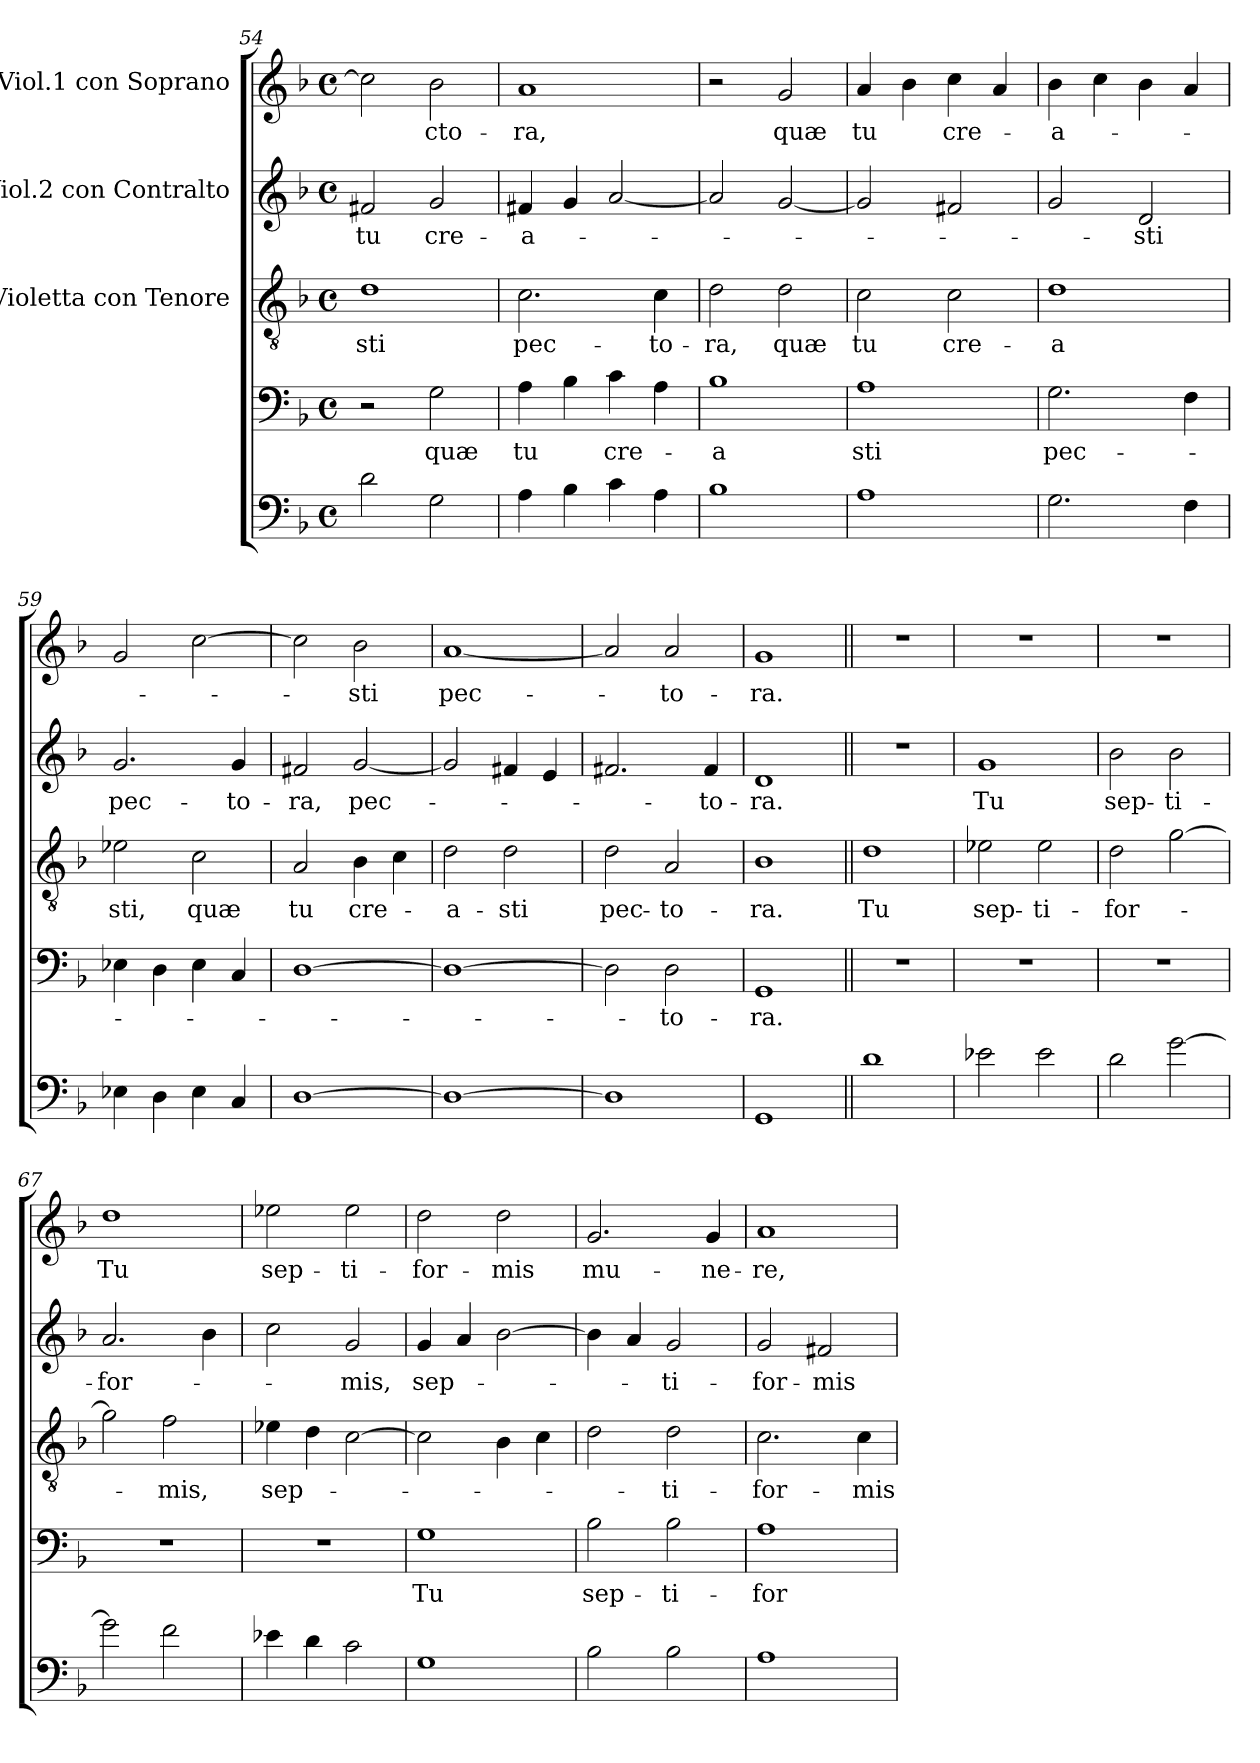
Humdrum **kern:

**kern	**kern	**text	**kern	**text	**kern	**text	**kern	**text
*part5	*part4	*part4	*part3	*part3	*part2	*part2	*part1	*part1
*staff5	*staff4	*staff4	*staff3	*staff3	*staff2	*staff2	*staff1	*staff1
*	*	*	*I"Violetta con Tenore	*	*I"Viol.2 con Contralto	*	*I"Viol.1 con Soprano	*
*clefF4	*clefF4	*	*clefGv2	*	*clefG2	*	*clefG2	*
*k[b-]	*k[b-]	*	*k[b-]	*	*k[b-]	*	*k[b-]	*
*F:	*F:	*	*F:	*	*F:	*	*F:	*
*M4/4	*M4/4	*	*M4/4	*	*M4/4	*	*M4/4	*
*met(c)	*met(c)	*	*met(c)	*	*met(c)	*	*met(c)	*
=54	=54	=54	=54	=54	=54	=54	=54	=54
!	!	!	!	!LO:LY:b	!	!LO:LY:b	!	!
2d\	2r	.	1d	-sti	2f#X/	tu	2cc\]	.
!	!	!LO:LY:b	!	!	!	!LO:LY:b	!	!LO:LY:b
2G\	2G\	quæ	.	.	2g/	cre-	2b-\	-cto-
!!LO:LB:g=z
=55	=55	=55	=55	=55	=55	=55	=55	=55
!	!	!LO:LY:b	!	!LO:LY:b	!	!LO:LY:b	!	!LO:LY:b
4A\	4A\	tu	2.c\	pec-	4f#X/	-a-	1a	-ra,
4B-\	4B-\	.	.	.	4g/	.	.	.
!	!	!LO:LY:b	!	!	!	!	!	!
4c\	4c\	cre-	.	.	[2a/	.	.	.
!	!	!	!	!LO:LY:b	!	!	!	!
4A\	4A\	.	4c\	-to-	.	.	.	.
=56	=56	=56	=56	=56	=56	=56	=56	=56
!	!	!LO:LY:b	!	!LO:LY:b	!	!	!	!
1B-	1B-	-a	2d\	-ra,	2a/]	.	2r	.
!	!	!	!	!LO:LY:b	!	!	!	!LO:LY:b
.	.	.	2d\	quæ	[2g/	.	2g/	quæ
=57	=57	=57	=57	=57	=57	=57	=57	=57
!	!	!LO:LY:b	!	!LO:LY:b	!	!	!	!LO:LY:b
1A	1A	sti	2c\	tu	2g/]	.	4a/	tu
.	.	.	.	.	.	.	4b-\	.
!	!	!	!	!LO:LY:b	!	!	!	!LO:LY:b
.	.	.	2c\	cre-	2f#X/	.	4cc\	cre-
.	.	.	.	.	.	.	4a/	.
=58	=58	=58	=58	=58	=58	=58	=58	=58
!	!	!LO:LY:b	!	!LO:LY:b	!	!	!	!LO:LY:b
2.G\	2.G\	pec-	1d	-a	2g/	.	4b-\	-a-
.	.	.	.	.	.	.	4cc\	.
!	!	!	!	!	!	!LO:LY:b	!	!
.	.	.	.	.	2d/	-sti	4b-\	.
4F\	4F\	.	.	.	.	.	4a/	.
=59	=59	=59	=59	=59	=59	=59	=59	=59
!	!	!	!	!LO:LY:b	!	!LO:LY:b	!	!
4E-X\	4E-X\	.	2e-X\	sti,	2.g/	pec-	2g/	.
4D\	4D\	.	.	.	.	.	.	.
!	!	!	!	!LO:LY:b	!	!	!	!
4E-\	4E-\	.	2c\	quæ	.	.	[2cc\	.
!	!	!	!	!	!	!LO:LY:b	!	!
4C/	4C/	.	.	.	4g/	-to-	.	.
=60	=60	=60	=60	=60	=60	=60	=60	=60
!	!	!	!	!LO:LY:b	!	!LO:LY:b	!	!
[1D	[1D	.	2A/	tu	2f#X/	-ra,	2cc\]	.
!	!	!	!	!LO:LY:b	!	!LO:LY:b	!	!LO:LY:b
.	.	.	4B-\	cre-	[2g/	pec-	2b-\	-sti
.	.	.	4c\	.	.	.	.	.
=61	=61	=61	=61	=61	=61	=61	=61	=61
!	!	!	!	!LO:LY:b	!	!	!	!LO:LY:b
1D_	1D_	.	2d\	-a-	2g/]	.	[1a	pec-
!	!	!	!	!LO:LY:b	!	!	!	!
.	.	.	2d\	-sti	4f#X/	.	.	.
.	.	.	.	.	4e/	.	.	.
=62	=62	=62	=62	=62	=62	=62	=62	=62
!	!	!	!	!LO:LY:b	!	!	!	!
1D]	2D\]	.	2d\	pec-	2.f#X/	.	2a/]	.
!	!	!LO:LY:b	!	!LO:LY:b	!	!	!	!LO:LY:b
.	2D\	-to-	2A/	-to-	.	.	2a/	-to-
!	!	!	!	!	!	!LO:LY:b	!	!
.	.	.	.	.	4f#/	-to-	.	.
!!LO:PB:g=z
=63	=63	=63	=63	=63	=63	=63	=63	=63
!	!	!LO:LY:b	!	!LO:LY:b	!	!LO:LY:b	!	!LO:LY:b
1GG	1GG	-ra.	1B-	-ra.	1d	-ra.	1g	-ra.
=64||	=64||	=64||	=64||	=64||	=64||	=64||	=64||	=64||
!	!	!	!	!LO:LY:b	!	!	!	!
1d	1r	.	1d	Tu	1r	.	1r	.
=65	=65	=65	=65	=65	=65	=65	=65	=65
!	!	!	!	!LO:LY:b	!	!LO:LY:b	!	!
2e-X\	1r	.	2e-X\	sep-	1g	Tu	1r	.
!	!	!	!	!LO:LY:b	!	!	!	!
2e-\	.	.	2e-\	-ti-	.	.	.	.
=66	=66	=66	=66	=66	=66	=66	=66	=66
!	!	!	!	!LO:LY:b	!	!LO:LY:b	!	!
2d\	1r	.	2d\	-for-	2b-\	sep-	1r	.
!	!	!	!	!	!	!LO:LY:b	!	!
[2g\	.	.	[2g\	.	2b-\	-ti-	.	.
=67	=67	=67	=67	=67	=67	=67	=67	=67
!	!	!	!	!	!	!LO:LY:b	!	!LO:LY:b
2g\]	1r	.	2g\]	.	2.a/	-for-	1dd	Tu
!	!	!	!	!LO:LY:b	!	!	!	!
2f\	.	.	2f\	-mis,	.	.	.	.
.	.	.	.	.	4b-\	.	.	.
=68	=68	=68	=68	=68	=68	=68	=68	=68
!	!	!	!	!LO:LY:b	!	!	!	!LO:LY:b
4e-X\	1r	.	4e-X\	sep-	2cc\	.	2ee-X\	sep-
4d\	.	.	4d\	.	.	.	.	.
!	!	!	!	!	!	!LO:LY:b	!	!LO:LY:b
2c\	.	.	[2c\	.	2g/	-mis,	2ee-\	-ti-
=69	=69	=69	=69	=69	=69	=69	=69	=69
!	!	!LO:LY:b	!	!	!	!LO:LY:b	!	!LO:LY:b
1G	1G	Tu	2c\]	.	4g/	sep-	2dd\	-for-
.	.	.	.	.	4a/	.	.	.
!	!	!	!	!	!	!	!	!LO:LY:b
.	.	.	4B-\	.	[2b-\	.	2dd\	-mis
.	.	.	4c\	.	.	.	.	.
=70	=70	=70	=70	=70	=70	=70	=70	=70
!	!	!LO:LY:b	!	!	!	!	!	!LO:LY:b
2B-\	2B-\	sep-	2d\	.	4b-\]	.	2.g/	mu-
.	.	.	.	.	4a/	.	.	.
!	!	!LO:LY:b	!	!LO:LY:b	!	!LO:LY:b	!	!
2B-\	2B-\	-ti-	2d\	-ti-	2g/	-ti-	.	.
!	!	!	!	!	!	!	!	!LO:LY:b
.	.	.	.	.	.	.	4g/	-ne-
!!LO:LB:g=z
=71	=71	=71	=71	=71	=71	=71	=71	=71
!	!	!LO:LY:b	!	!LO:LY:b	!	!LO:LY:b	!	!LO:LY:b
1A	1A	-for-	2.c\	-for-	2g/	-for-	1a	-re,
!	!	!	!	!	!	!LO:LY:b	!	!
.	.	.	.	.	2f#X/	-mis	.	.
!	!	!	!	!LO:LY:b	!	!	!	!
.	.	.	4c\	-mis	.	.	.	.
=	=	=	=	=	=	=	=	=
*-	*-	*-	*-	*-	*-	*-	*-	*-
